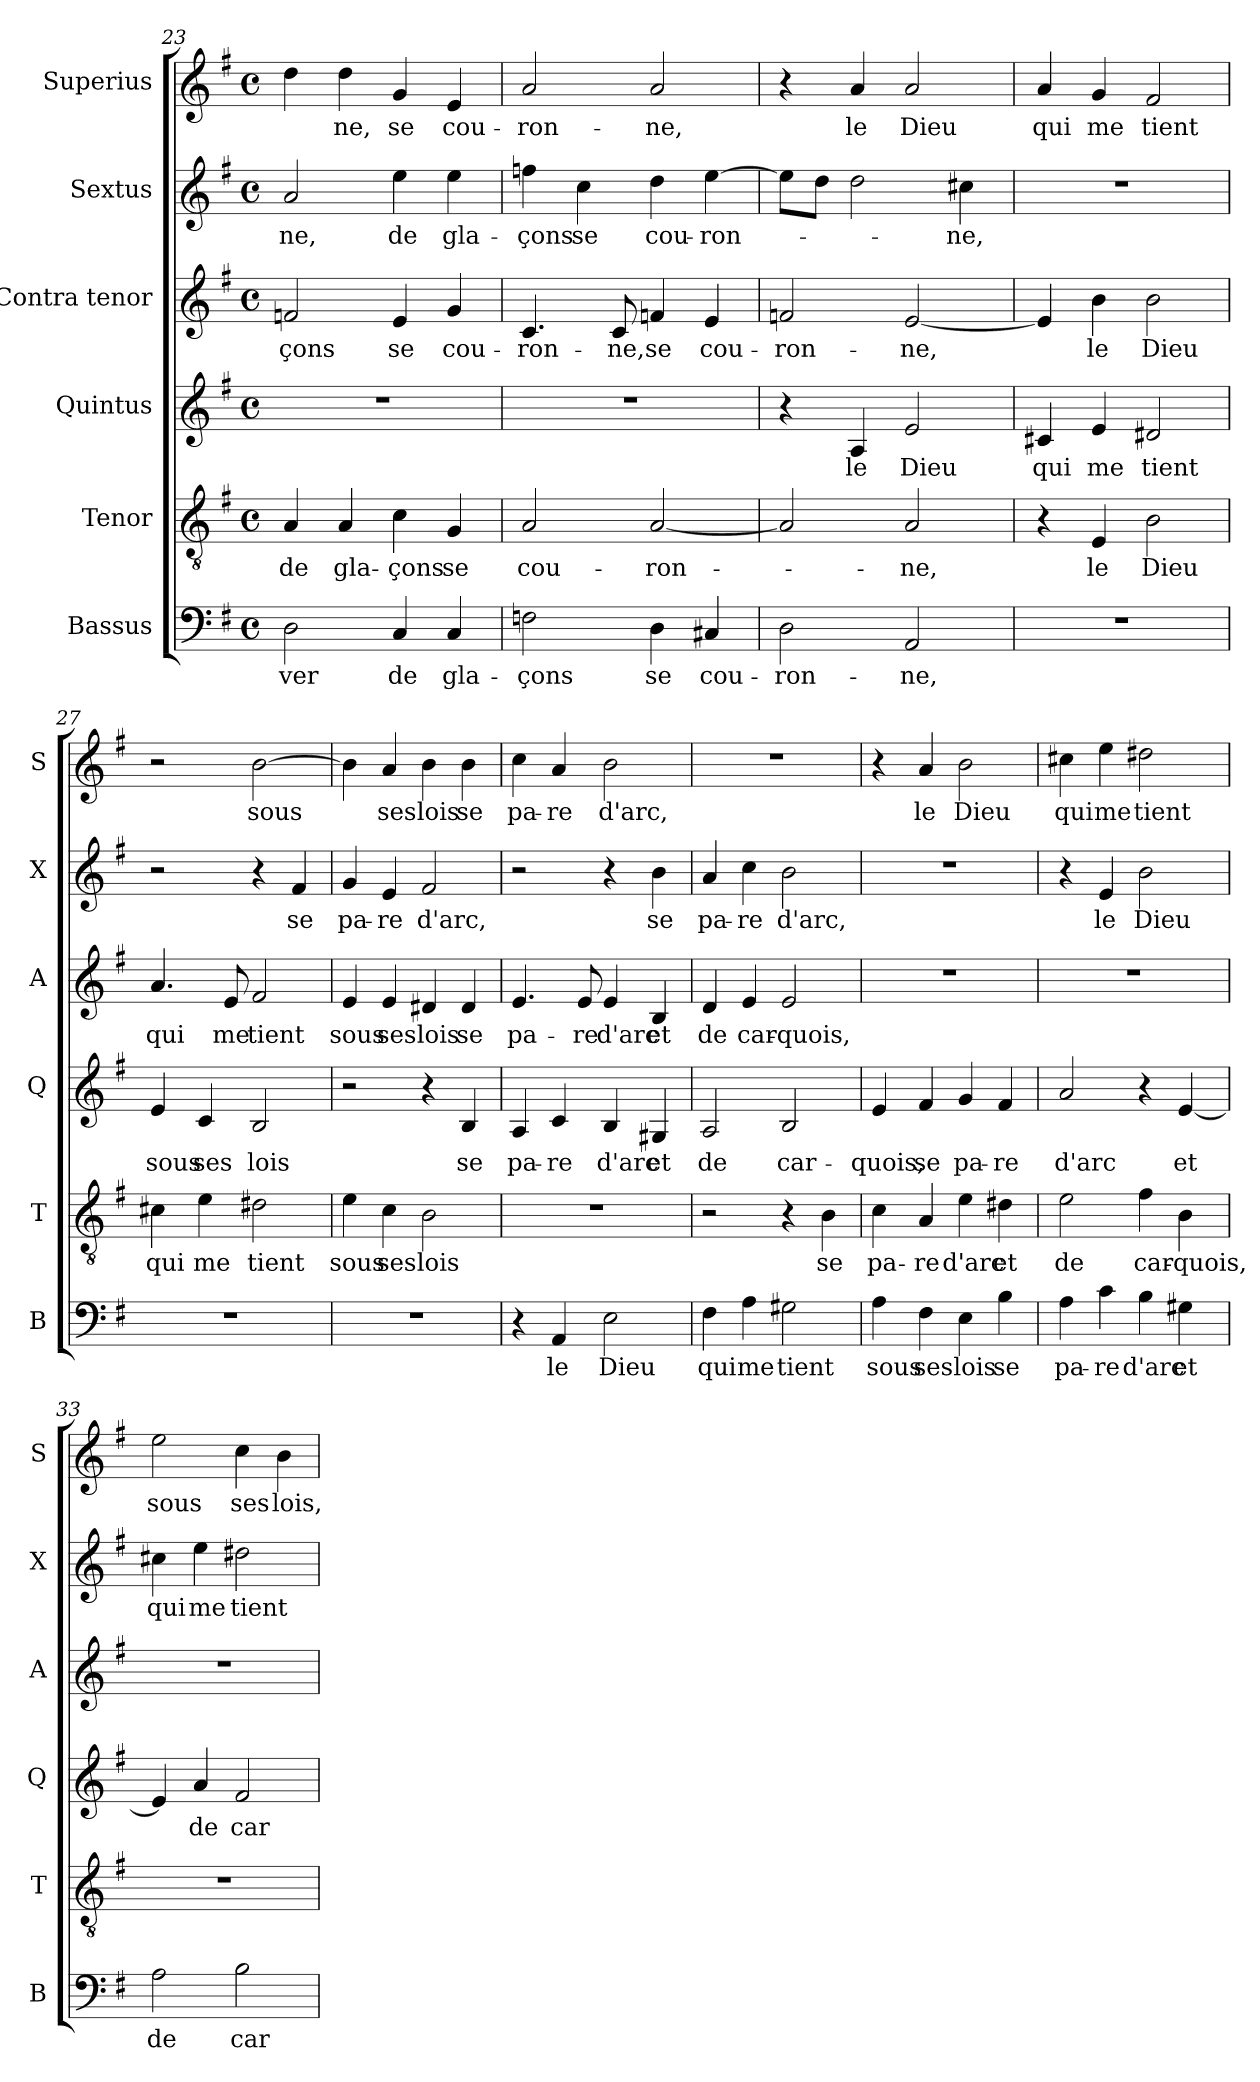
**kern	**text	**kern	**text	**kern	**text	**kern	**text	**kern	**text	**kern	**text
*part6	*part6	*part5	*part5	*part4	*part4	*part3	*part3	*part2	*part2	*part1	*part1
*staff6	*staff6	*staff5	*staff5	*staff4	*staff4	*staff3	*staff3	*staff2	*staff2	*staff1	*staff1
*I"Bassus	*	*I"Tenor	*	*I"Quintus	*	*I"Contra tenor	*	*I"Sextus	*	*I"Superius	*
*I'B	*	*I'T	*	*I'Q	*	*I'A	*	*I'X	*	*I'S	*
*clefF4	*	*clefGv2	*	*clefG2	*	*clefG2	*	*clefG2	*	*clefG2	*
*k[f#]	*	*k[f#]	*	*k[f#]	*	*k[f#]	*	*k[f#]	*	*k[f#]	*
*G:	*	*G:	*	*G:	*	*G:	*	*G:	*	*G:	*
*M4/4	*	*M4/4	*	*M4/4	*	*M4/4	*	*M4/4	*	*M4/4	*
*met(c)	*	*met(c)	*	*met(c)	*	*met(c)	*	*met(c)	*	*met(c)	*
=23	=23	=23	=23	=23	=23	=23	=23	=23	=23	=23	=23
!	!LO:LY:b	!	!LO:LY:b	!	!	!	!LO:LY:b	!	!LO:LY:b	!	!
2D\	-ver	4A/	de	1r	.	2fn/	-çons	2a/	-ne,	4dd\	.
!	!	!	!LO:LY:b	!	!	!	!	!	!	!	!LO:LY:b
.	.	4A/	gla-	.	.	.	.	.	.	4dd\	-ne,
!	!LO:LY:b	!	!LO:LY:b	!	!	!	!LO:LY:b	!	!LO:LY:b	!	!LO:LY:b
4C/	de	4c\	-çons	.	.	4e/	se	4ee\	de	4g/	se
!	!LO:LY:b	!	!LO:LY:b	!	!	!	!LO:LY:b	!	!LO:LY:b	!	!LO:LY:b
4C/	gla-	4G/	se	.	.	4g/	cou-	4ee\	gla-	4e/	cou-
=24	=24	=24	=24	=24	=24	=24	=24	=24	=24	=24	=24
!	!LO:LY:b	!	!LO:LY:b	!	!	!	!LO:LY:b	!	!LO:LY:b	!	!LO:LY:b
2Fn\	-çons	2A/	cou-	1r	.	4.c/	-ron-	4ffn\	-çons	2a/	-ron-
!	!	!	!	!	!	!	!	!	!LO:LY:b	!	!
.	.	.	.	.	.	.	.	4cc\	se	.	.
!	!	!	!	!	!	!	!LO:LY:b	!	!	!	!
.	.	.	.	.	.	8c/	-ne,	.	.	.	.
!	!LO:LY:b	!	!LO:LY:b	!	!	!	!LO:LY:b	!	!LO:LY:b	!	!LO:LY:b
4D\	se	[2A/	-ron-	.	.	4fn/	se	4dd\	cou-	2a/	-ne,
!	!LO:LY:b	!	!	!	!	!	!LO:LY:b	!	!LO:LY:b	!	!
4C#X/	cou-	.	.	.	.	4e/	cou-	[4ee\	-ron-	.	.
=25	=25	=25	=25	=25	=25	=25	=25	=25	=25	=25	=25
!	!LO:LY:b	!	!	!	!	!	!LO:LY:b	!	!	!	!
2D\	-ron-	2A/]	.	4r	.	2fn/	-ron-	8ee\L]	.	4r	.
.	.	.	.	.	.	.	.	8dd\J	.	.	.
!	!	!	!	!	!LO:LY:b	!	!	!	!	!	!LO:LY:b
.	.	.	.	4A/	le	.	.	2dd\	.	4a/	le
!	!LO:LY:b	!	!LO:LY:b	!	!LO:LY:b	!	!LO:LY:b	!	!	!	!LO:LY:b
2AA/	-ne,	2A/	-ne,	2e/	Dieu	[2e/	-ne,	.	.	2a/	Dieu
!	!	!	!	!	!	!	!	!	!LO:LY:b	!	!
.	.	.	.	.	.	.	.	4cc#X\	-ne,	.	.
=26	=26	=26	=26	=26	=26	=26	=26	=26	=26	=26	=26
!	!	!	!	!	!LO:LY:b	!	!	!	!	!	!LO:LY:b
1r	.	4r	.	4c#X/	qui	4e/]	.	1r	.	4a/	qui
!	!	!	!LO:LY:b	!	!LO:LY:b	!	!LO:LY:b	!	!	!	!LO:LY:b
.	.	4E/	le	4e/	me	4b\	le	.	.	4g/	me
!	!	!	!LO:LY:b	!	!LO:LY:b	!	!LO:LY:b	!	!	!	!LO:LY:b
.	.	2B\	Dieu	2d#X/	tient	2b\	Dieu	.	.	2f#/	tient
=27	=27	=27	=27	=27	=27	=27	=27	=27	=27	=27	=27
!	!	!	!LO:LY:b	!	!LO:LY:b	!	!LO:LY:b	!	!	!	!
1r	.	4c#X\	qui	4e/	sous	4.a/	qui	2r	.	2r	.
!	!	!	!LO:LY:b	!	!LO:LY:b	!	!	!	!	!	!
.	.	4e\	me	4c/	ses	.	.	.	.	.	.
!	!	!	!	!	!	!	!LO:LY:b	!	!	!	!
.	.	.	.	.	.	8e/	me	.	.	.	.
!	!	!	!LO:LY:b	!	!LO:LY:b	!	!LO:LY:b	!	!	!	!LO:LY:b
.	.	2d#X\	tient	2B/	lois	2f#/	tient	4r	.	[2b\	sous
!	!	!	!	!	!	!	!	!	!LO:LY:b	!	!
.	.	.	.	.	.	.	.	4f#/	se	.	.
!!LO:PB:g=z
=28	=28	=28	=28	=28	=28	=28	=28	=28	=28	=28	=28
!	!	!	!LO:LY:b	!	!	!	!LO:LY:b	!	!LO:LY:b	!	!
1r	.	4e\	sous	2r	.	4e/	sous	4g/	pa-	4b\]	.
!	!	!	!LO:LY:b	!	!	!	!LO:LY:b	!	!LO:LY:b	!	!LO:LY:b
.	.	4c\	ses	.	.	4e/	ses	4e/	-re	4a/	ses
!	!	!	!LO:LY:b	!	!	!	!LO:LY:b	!	!LO:LY:b	!	!LO:LY:b
.	.	2B\	lois	4r	.	4d#X/	lois	2f#/	d'arc,	4b\	lois
!	!	!	!	!	!LO:LY:b	!	!LO:LY:b	!	!	!	!LO:LY:b
.	.	.	.	4B/	se	4d#/	se	.	.	4b\	se
=29	=29	=29	=29	=29	=29	=29	=29	=29	=29	=29	=29
!	!	!	!	!	!LO:LY:b	!	!LO:LY:b	!	!	!	!LO:LY:b
4r	.	1r	.	4A/	pa-	4.e/	pa-	2r	.	4cc\	pa-
!	!LO:LY:b	!	!	!	!LO:LY:b	!	!	!	!	!	!LO:LY:b
4AA/	le	.	.	4c/	-re	.	.	.	.	4a/	-re
!	!	!	!	!	!	!	!LO:LY:b	!	!	!	!
.	.	.	.	.	.	8e/	-re	.	.	.	.
!	!LO:LY:b	!	!	!	!LO:LY:b	!	!LO:LY:b	!	!	!	!LO:LY:b
2E\	Dieu	.	.	4B/	d'arc	4e/	d'arc	4r	.	2b\	d'arc,
!	!	!	!	!	!LO:LY:b	!	!LO:LY:b	!	!LO:LY:b	!	!
.	.	.	.	4G#X/	et	4B/	et	4b\	se	.	.
=30	=30	=30	=30	=30	=30	=30	=30	=30	=30	=30	=30
!	!LO:LY:b	!	!	!	!LO:LY:b	!	!LO:LY:b	!	!LO:LY:b	!	!
4F#\	qui	2r	.	2A/	de	4d/	de	4a/	pa-	1r	.
!	!LO:LY:b	!	!	!	!	!	!LO:LY:b	!	!LO:LY:b	!	!
4A\	me	.	.	.	.	4e/	car-	4cc\	-re	.	.
!	!LO:LY:b	!	!	!	!LO:LY:b	!	!LO:LY:b	!	!LO:LY:b	!	!
2G#X\	tient	4r	.	2B/	car-	2e/	-quois,	2b\	d'arc,	.	.
!	!	!	!LO:LY:b	!	!	!	!	!	!	!	!
.	.	4B\	se	.	.	.	.	.	.	.	.
=31	=31	=31	=31	=31	=31	=31	=31	=31	=31	=31	=31
!	!LO:LY:b	!	!LO:LY:b	!	!LO:LY:b	!	!	!	!	!	!
4A\	sous	4c\	pa-	4e/	-quois,	1r	.	1r	.	4r	.
!	!LO:LY:b	!	!LO:LY:b	!	!LO:LY:b	!	!	!	!	!	!LO:LY:b
4F#\	ses	4A/	-re	4f#/	se	.	.	.	.	4a/	le
!	!LO:LY:b	!	!LO:LY:b	!	!LO:LY:b	!	!	!	!	!	!LO:LY:b
4E\	lois	4e\	d'arc	4g/	pa-	.	.	.	.	2b\	Dieu
!	!LO:LY:b	!	!LO:LY:b	!	!LO:LY:b	!	!	!	!	!	!
4B\	se	4d#X\	et	4f#/	-re	.	.	.	.	.	.
=32	=32	=32	=32	=32	=32	=32	=32	=32	=32	=32	=32
!	!LO:LY:b	!	!LO:LY:b	!	!LO:LY:b	!	!	!	!	!	!LO:LY:b
4A\	pa-	2e\	de	2a/	d'arc	1r	.	4r	.	4cc#X\	qui
!	!LO:LY:b	!	!	!	!	!	!	!	!LO:LY:b	!	!LO:LY:b
4c\	-re	.	.	.	.	.	.	4e/	le	4ee\	me
!	!LO:LY:b	!	!LO:LY:b	!	!	!	!	!	!LO:LY:b	!	!LO:LY:b
4B\	d'arc	4f#\	car-	4r	.	.	.	2b\	Dieu	2dd#X\	tient
!	!LO:LY:b	!	!LO:LY:b	!	!LO:LY:b	!	!	!	!	!	!
4G#X\	et	4B\	-quois,	[4e/	et	.	.	.	.	.	.
=33	=33	=33	=33	=33	=33	=33	=33	=33	=33	=33	=33
!	!LO:LY:b	!	!	!	!	!	!	!	!LO:LY:b	!	!LO:LY:b
2A\	de	1r	.	4e/]	.	1r	.	4cc#X\	qui	2ee\	sous
!	!	!	!	!	!LO:LY:b	!	!	!	!LO:LY:b	!	!
.	.	.	.	4a/	de	.	.	4ee\	me	.	.
!	!LO:LY:b	!	!	!	!LO:LY:b	!	!	!	!LO:LY:b	!	!LO:LY:b
2B\	car-	.	.	2f#/	car-	.	.	2dd#X\	tient	4cc\	ses
!	!	!	!	!	!	!	!	!	!	!	!LO:LY:b
.	.	.	.	.	.	.	.	.	.	4b\	lois,
=	=	=	=	=	=	=	=	=	=	=	=
*-	*-	*-	*-	*-	*-	*-	*-	*-	*-	*-	*-
